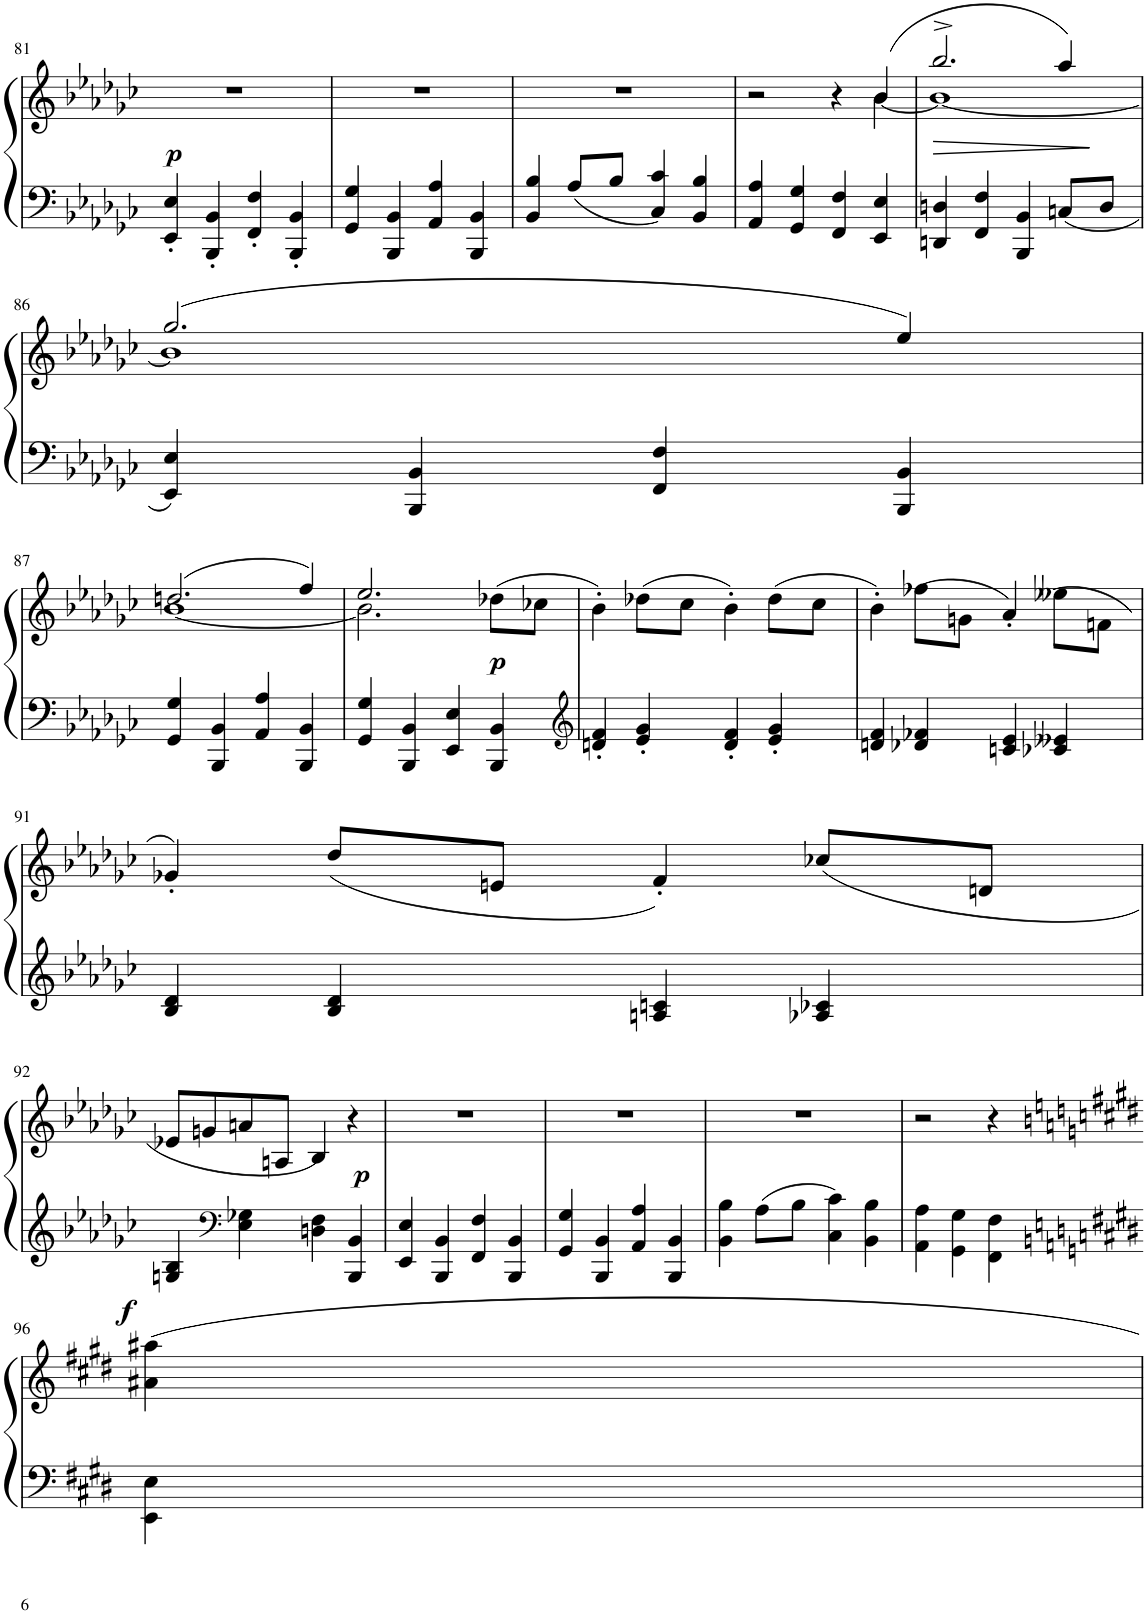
**kern	**kern	**dynam
*part1	*part1	*part1
*staff2	*staff1	*staff1/2
*I"Piano	*	*
*I'Pno	*	*
!!LO:PB:g=z
*clefF4	*clefG2	*
*k[b-e-a-d-g-c-]	*k[b-e-a-d-g-c-]	*
*M4/4	*M4/4	*
*met(c|)	*met(c|)	*
=81	=81	=81
!	!	!LO:DY:b
4EE-/' 4E-/'	1r	p
4BBB-/' 4BB-/'	.	.
4FF/' 4F/'	.	.
4BBB-/' 4BB-/'	.	.
=82	=82	=82
4GG-/' 4G-/'	1r	.
4BBB-/' 4BB-/'	.	.
4AA-/' 4A-/'	.	.
4BBB-/' 4BB-/'	.	.
=83	=83	=83
4BB-/' 4B-/'	1r	.
8A-/L	.	.
8B-/J	.	.
4C-/' 4c-/'	.	.
4BB-/' 4B-/'	.	.
=84	=84	=84
*	*^	*
4AA-/' 4A-/'	2r	2.ryy	.
4GG-/' 4G-/'	.	.	.
4FF/' 4F/'	4r	.	.
4EE-/' 4E-/'	(4b-/	[4b-\	.
=85	=85	=85	=85
4DDn/' 4Dn/'	2.bb-^/	1b-_	.
4FF/' 4F/'	.	.	.
4BBB-/' 4BB-/'	.	.	.
8Cn/L	4aa-/)	.	.
8D/J	.	.	.
!!LO:LB:g=z	!!
=86	=86	=86	=86
4EE-/' 4E-/'	(2.gg-/	1b-]	.
4BBB-/' 4BB-/'	.	.	.
4FF/' 4F/'	.	.	.
4BBB-/' 4BB-/'	4ee-/)	.	.
!!LO:LB:g=z	!!
=87	=87	=87	=87
4GG-/' 4G-/'	(2.ddn/	[1b-	.
4BBB-/' 4BB-/'	.	.	.
4AA-/' 4A-/'	.	.	.
4BBB-/' 4BB-/'	4ff/)	.	.
=88	=88	=88	=88
4GG-/' 4G-/'	2.ee-/	2.b-\]	.
4BBB-/' 4BB-/'	.	.	.
4EE-/' 4E-/'	.	.	.
!	!	!	!LO:DY:a=2
4BBB-/' 4BB-/'	(>8dd-X\L	4ryy	p
.	8cc-X\J	.	.
*	*v	*v	*
=89	=89	=89
*clefG2	*	*
4dn/' 4f/'	4b-'\)	.
4e-/' 4g-/'	(>8dd-X\L	.
.	8cc-\J	.
4d/' 4f/'	4b-'\)	.
4e-/' 4g-/'	(>8dd-\L	.
.	8cc-\J	.
=90	=90	=90
4dn/' 4f/'	4b-'\)	.
4d-X/' 4f-X/'	(8ff-X\L	.
.	8gn\J	.
4cn/' 4e-/'	4a-'/)	.
4c-X/' 4e--X/'	(8ee--X\L	.
.	8fn\J	.
!!LO:LB:g=z
=91	=91	=91
4B-/' 4d-/'	4g-X'/)	.
4B-/' 4d-/'	(8dd-/L	.
.	8en/J	.
4An/' 4cn/'	4f'/)	.
4A-X/' 4c-X/'	(8cc-X/L	.
.	8dn/J	.
!!LO:LB:g=z
=92	=92	=92
4Gn/' 4B-/'	8e-X/L	.
.	8gn/	.
*clefF4	*	*
4E-\' 4G-X\'	8an/	.
.	8An/J	.
4Dn\' 4F\'	4B-'/)	.
!	!	!LO:DY:b
4BBB-/' 4BB-/'	4r	p
=93	=93	=93
4EE-/' 4E-/'	1r	.
4BBB-/' 4BB-/'	.	.
4FF/' 4F/'	.	.
4BBB-/' 4BB-/'	.	.
=94	=94	=94
4GG-/' 4G-/'	1r	.
4BBB-/' 4BB-/'	.	.
4AA-/' 4A-/'	.	.
4BBB-/' 4BB-/'	.	.
=95	=95	=95
4BB-\' 4B-\'	1r	.
8A-\L	.	.
8B-\J	.	.
4C-\' 4c-\'	.	.
4BB-\' 4B-\'	.	.
=96	=96	=96
4AA-\' 4A-\'	2r	.
4GG-\' 4G-\'	.	.
4FF\' 4F\'	4r	.
!!LO:LB:g=z
=96-	=96-	=96-
*k[f#c#g#d#]	*k[f#c#g#d#]	*
!	!	!LO:DY:a
4EE\' 4E\'	4a#X\ 4aa#X\	f
=	=	=
*-	*-	*-
